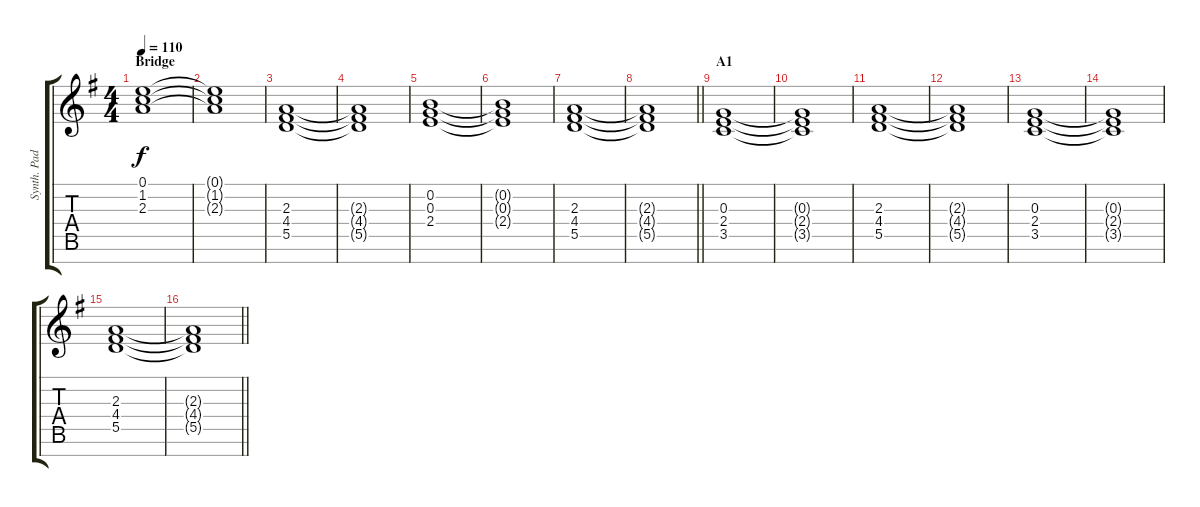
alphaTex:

\track ("Synth. Pad" "Synth. Pad") {instrument pad2warm}
\staff {score tabs}
\tuning (E5 B4 G4 D4 A3 E3 B2) {hide}
\ts (4 4)
\section ("" "Bridge")
\tempo 110
\clef g2
\ks g
(0.1 1.2 2.3).1{dy f} |
(0.1{t} 1.2{t} 2.3{t}).1 |
(2.3 4.4 5.5).1 |
(2.3{t} 4.4{t} 5.5{t}).1 |
(0.2 0.3 2.4).1 |
(0.2{t} 0.3{t} 2.4{t}).1 |
(2.3 4.4 5.5).1 |
\barLineRight lightlight
(2.3{t} 4.4{t} 5.5{t}).1 |
\section ("" "A1")
(0.3 2.4 3.5).1 |
(0.3{t} 2.4{t} 3.5{t}).1 |
(2.3 4.4 5.5).1 |
(2.3{t} 4.4{t} 5.5{t}).1 |
(0.3 2.4 3.5).1 |
(0.3{t} 2.4{t} 3.5{t}).1 |
(2.3 4.4 5.5).1 |
\barLineRight lightlight
(2.3{t} 4.4{t} 5.5{t}).1
